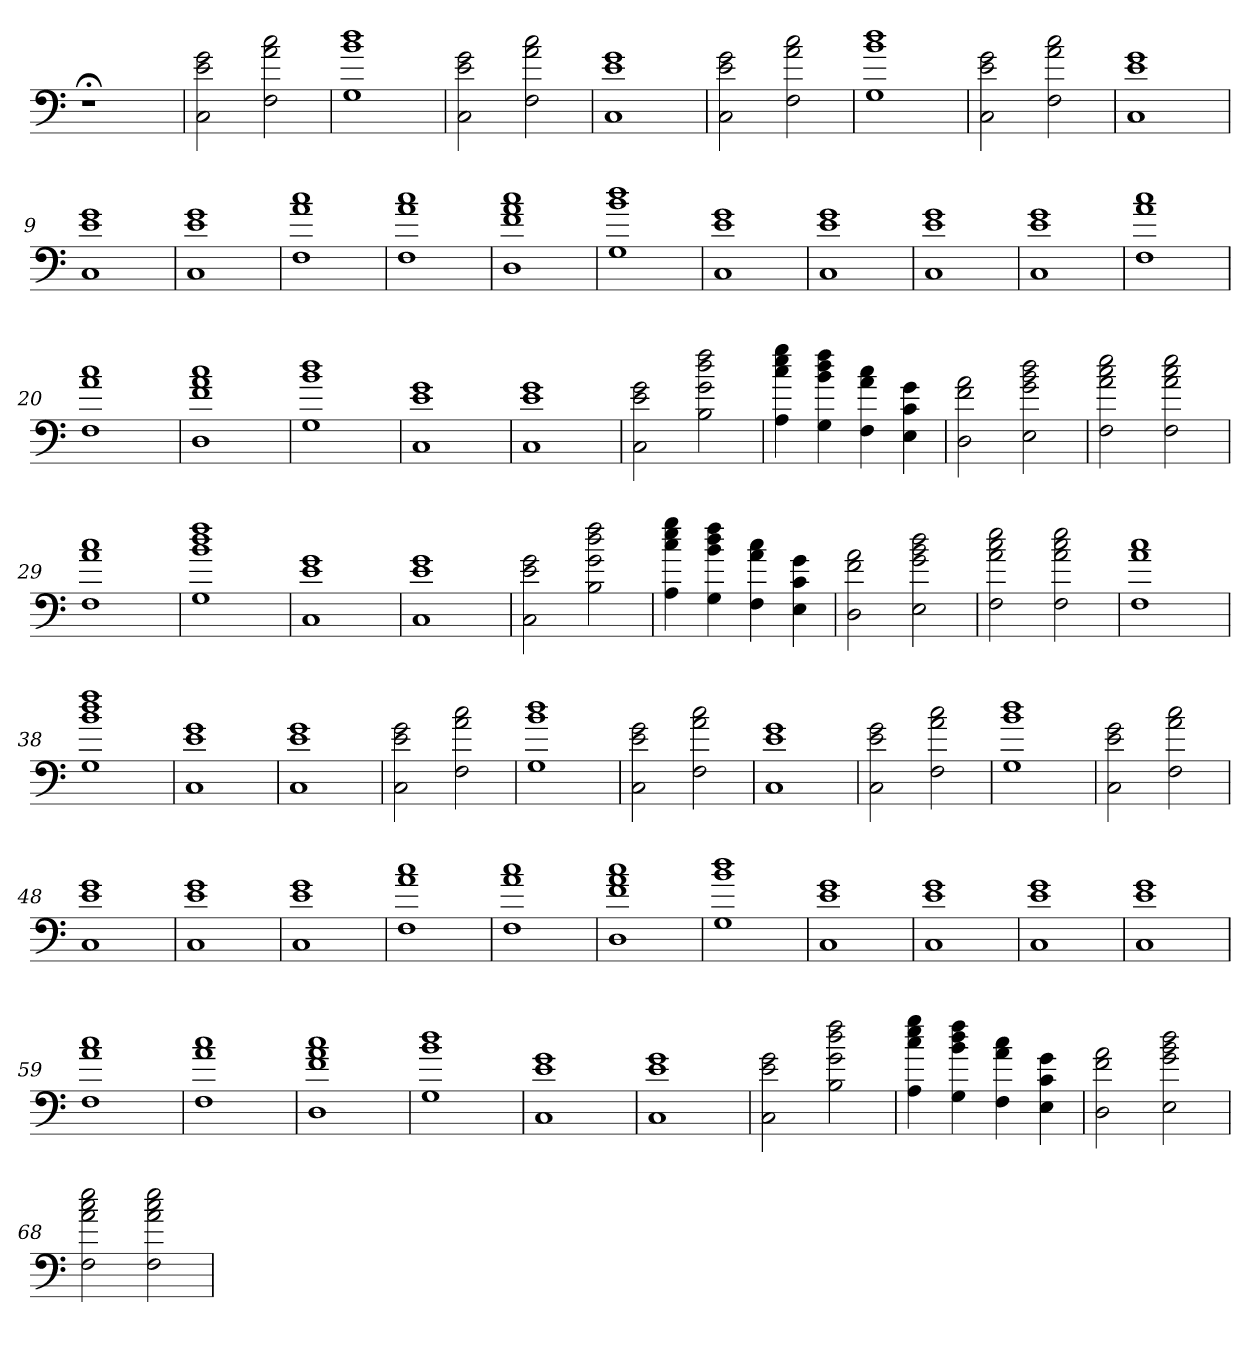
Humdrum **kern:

**kern
*part1
*staff1
=
1r;<
=1
2C 2e 2g
2F 2a 2cc
=2
1G 1b 1dd
=3
2C 2e 2g
2F 2a 2cc
=4
1C 1e 1g
=5
2C 2e 2g
2F 2a 2cc
=6
1G 1b 1dd
=7
2C 2e 2g
2F 2a 2cc
=8
1C 1e 1g
=9
1C 1e 1g
=10
1C 1e 1g
=11
1F 1a 1cc
=12
1F 1a 1cc
=13
1D 1f 1a 1cc
=14
1G 1b 1dd
=15
1C 1e 1g
=16
1C 1e 1g
=17
1C 1e 1g
=18
1C 1e 1g
=19
1F 1a 1cc
=20
1F 1a 1cc
=21
1D 1f 1a 1cc
=22
1G 1b 1dd
=23
1C 1e 1g
=24
1C 1e 1g
=25
2C 2e 2g
2B 2g 2dd 2ff
=26
4A 4cc 4ee 4gg
4G 4b 4dd 4ff
4F 4a 4cc
4E 4c 4g
=27
2D 2f 2a
2E 2g 2b 2dd
=28
2F 2a 2cc 2ee
2F 2a 2cc 2ee
=29
1F 1a 1cc
=30
1G 1b 1dd 1ff
=31
1C 1e 1g
=32
1C 1e 1g
=33
2C 2e 2g
2B 2g 2dd 2ff
=34
4A 4cc 4ee 4gg
4G 4b 4dd 4ff
4F 4a 4cc
4E 4c 4g
=35
2D 2f 2a
2E 2g 2b 2dd
=36
2F 2a 2cc 2ee
2F 2a 2cc 2ee
=37
1F 1a 1cc
=38
1G 1b 1dd 1ff
=39
1C 1e 1g
=40
1C 1e 1g
=41
2C 2e 2g
2F 2a 2cc
=42
1G 1b 1dd
=43
2C 2e 2g
2F 2a 2cc
=44
1C 1e 1g
=45
2C 2e 2g
2F 2a 2cc
=46
1G 1b 1dd
=47
2C 2e 2g
2F 2a 2cc
=48
1C 1e 1g
=49
1C 1e 1g
=50
1C 1e 1g
=51
1F 1a 1cc
=52
1F 1a 1cc
=53
1D 1f 1a 1cc
=54
1G 1b 1dd
=55
1C 1e 1g
=56
1C 1e 1g
=57
1C 1e 1g
=58
1C 1e 1g
=59
1F 1a 1cc
=60
1F 1a 1cc
=61
1D 1f 1a 1cc
=62
1G 1b 1dd
=63
1C 1e 1g
=64
1C 1e 1g
=65
2C 2e 2g
2B 2g 2dd 2ff
=66
4A 4cc 4ee 4gg
4G 4b 4dd 4ff
4F 4a 4cc
4E 4c 4g
=67
2D 2f 2a
2E 2g 2b 2dd
=68
2F 2a 2cc 2ee
2F 2a 2cc 2ee
=
*-
